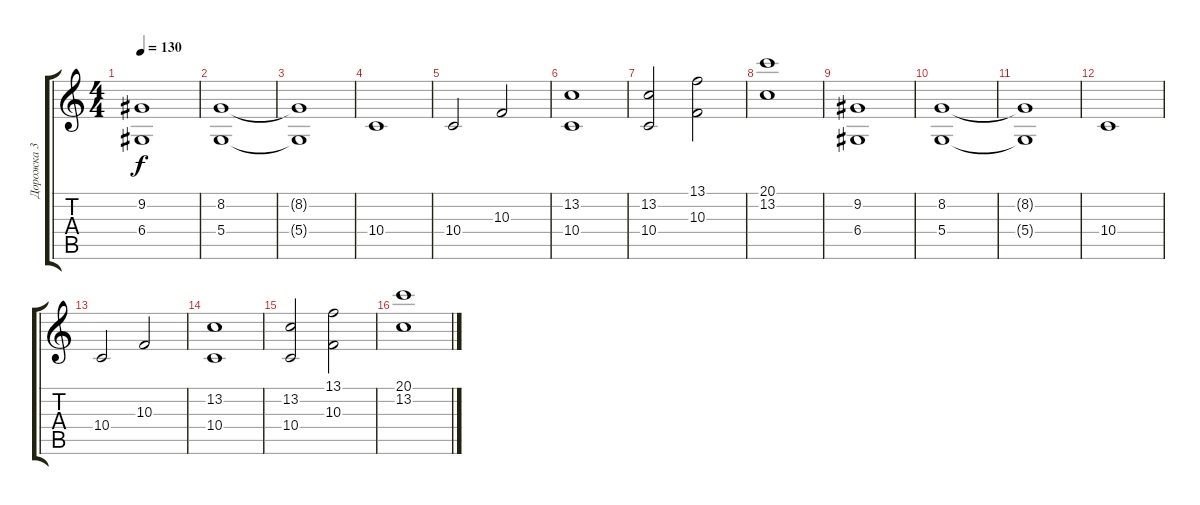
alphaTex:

\track ("Дорожка 3" "Дорожка 3") {instrument synthstrings1}
\staff {score tabs}
\tuning (E4 B3 G3 D3 A2 E2) {hide}
\ts (4 4)
\tempo 130
\clef g2
\ks c
(9.2 6.4).1{dy f} |
(8.2 5.4).1 |
(8.2{t} 5.4{t}).1 |
10.4.1 |
10.4.2 10.3.2 |
(13.2 10.4).1 |
(13.2 10.4).2 (13.1 10.3).2 |
(20.1 13.2).1 |
(9.2 6.4).1 |
(8.2 5.4).1 |
(8.2{t} 5.4{t}).1 |
10.4.1 |
10.4.2 10.3.2 |
(13.2 10.4).1 |
(13.2 10.4).2 (13.1 10.3).2 |
(20.1 13.2).1
